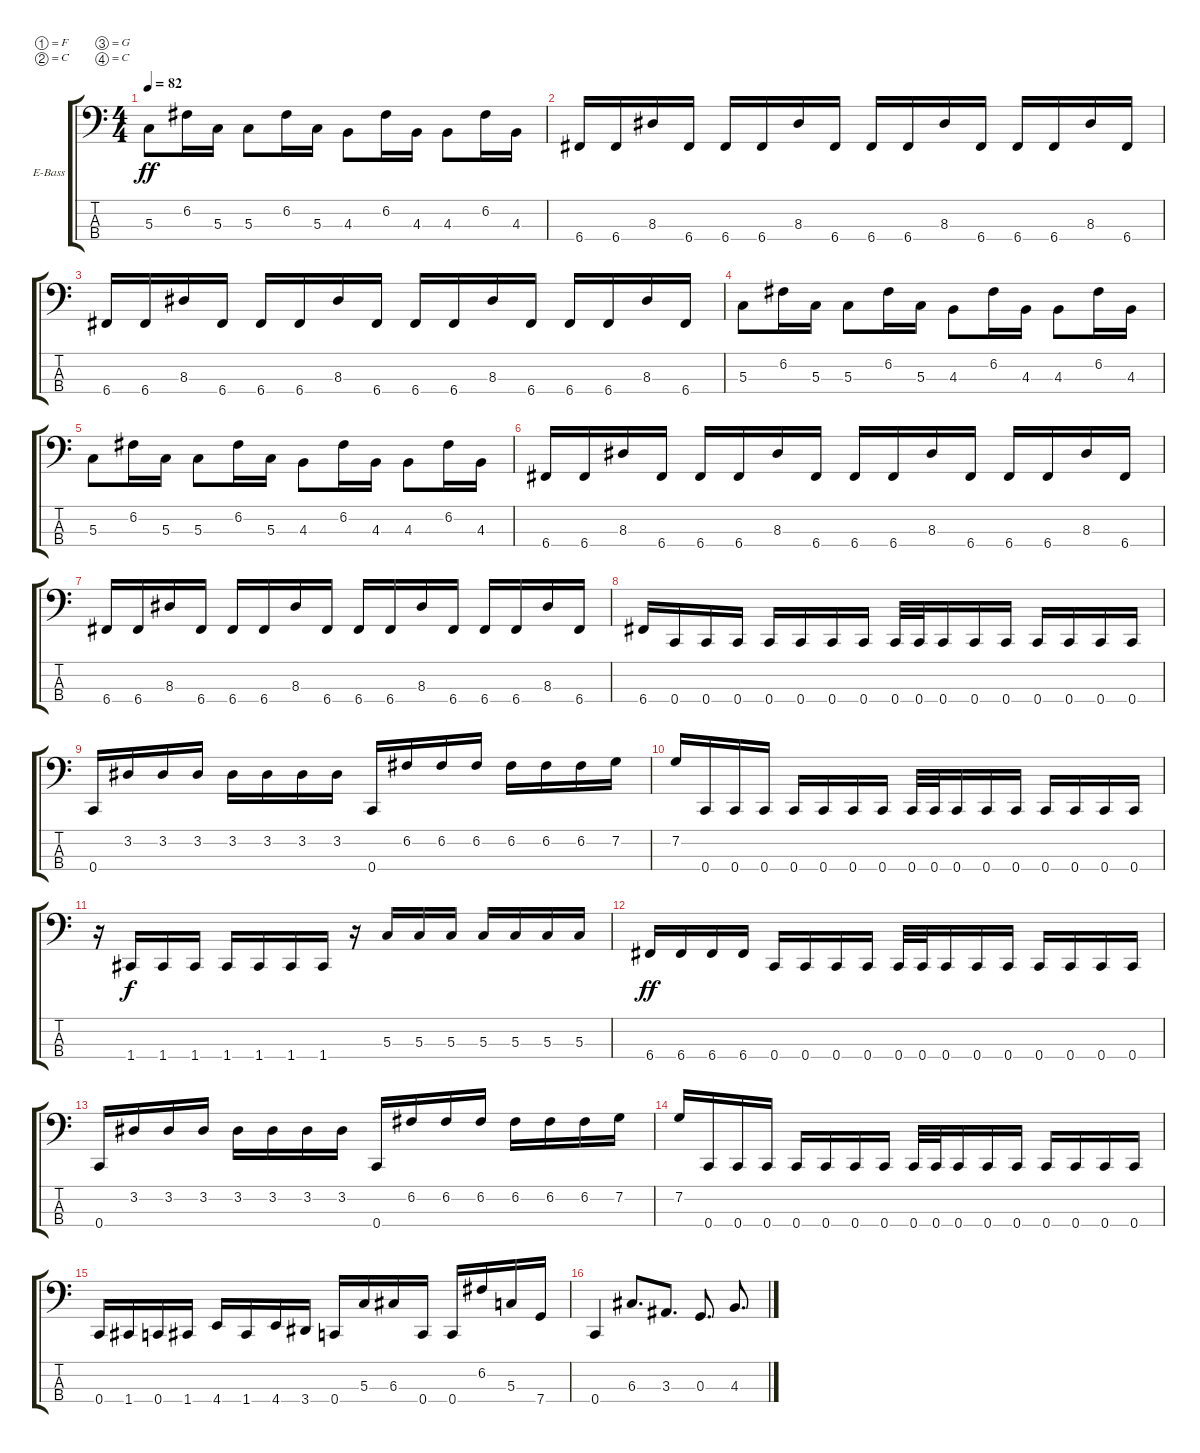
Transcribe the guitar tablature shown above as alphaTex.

\bracketExtendMode groupsimilarinstruments
\firstSystemTrackNameOrientation horizontal
\otherSystemsTrackNameOrientation horizontal
\track ("Kristian - Bass" "E-Bass") {instrument electricbassfinger}
\staff {score tabs}
\tuning (F2 C2 G1 C1)
\ts (4 4)
\tempo 82
\clef f4
\ks c
5.3.8{dy ff} 6.2.16 5.3.16 5.3.8 6.2.16 5.3.16 4.3.8 6.2.16 4.3.16 4.3.8 6.2.16 4.3.16 |
6.4.16 6.4.16 8.3.16 6.4.16 6.4.16 6.4.16 8.3.16 6.4.16 6.4.16 6.4.16 8.3.16 6.4.16 6.4.16 6.4.16 8.3.16 6.4.16 |
6.4.16 6.4.16 8.3.16 6.4.16 6.4.16 6.4.16 8.3.16 6.4.16 6.4.16 6.4.16 8.3.16 6.4.16 6.4.16 6.4.16 8.3.16 6.4.16 |
5.3.8 6.2.16 5.3.16 5.3.8 6.2.16 5.3.16 4.3.8 6.2.16 4.3.16 4.3.8 6.2.16 4.3.16 |
5.3.8 6.2.16 5.3.16 5.3.8 6.2.16 5.3.16 4.3.8 6.2.16 4.3.16 4.3.8 6.2.16 4.3.16 |
6.4.16 6.4.16 8.3.16 6.4.16 6.4.16 6.4.16 8.3.16 6.4.16 6.4.16 6.4.16 8.3.16 6.4.16 6.4.16 6.4.16 8.3.16 6.4.16 |
6.4.16 6.4.16 8.3.16 6.4.16 6.4.16 6.4.16 8.3.16 6.4.16 6.4.16 6.4.16 8.3.16 6.4.16 6.4.16 6.4.16 8.3.16 6.4.16 |
6.4.16 0.4.16 0.4.16 0.4.16 0.4.16 0.4.16 0.4.16 0.4.16 0.4.32 0.4.32 0.4.16 0.4.16 0.4.16 0.4.16 0.4.16 0.4.16 0.4.16 |
0.4.16 3.2.16 3.2.16 3.2.16 3.2.16 3.2.16 3.2.16 3.2.16 0.4.16 6.2.16 6.2.16 6.2.16 6.2.16 6.2.16 6.2.16 7.2.16 |
7.2.16 0.4.16 0.4.16 0.4.16 0.4.16 0.4.16 0.4.16 0.4.16 0.4.32 0.4.32 0.4.16 0.4.16 0.4.16 0.4.16 0.4.16 0.4.16 0.4.16 |
r.16 1.4.16{dy f} 1.4.16 1.4.16 1.4.16 1.4.16 1.4.16 1.4.16 r.16 5.3.16 5.3.16 5.3.16 5.3.16 5.3.16 5.3.16 5.3.16 |
6.4.16{dy ff} 6.4.16 6.4.16 6.4.16 0.4.16 0.4.16 0.4.16 0.4.16 0.4.32 0.4.32 0.4.16 0.4.16 0.4.16 0.4.16 0.4.16 0.4.16 0.4.16 |
0.4.16 3.2.16 3.2.16 3.2.16 3.2.16 3.2.16 3.2.16 3.2.16 0.4.16 6.2.16 6.2.16 6.2.16 6.2.16 6.2.16 6.2.16 7.2.16 |
7.2.16 0.4.16 0.4.16 0.4.16 0.4.16 0.4.16 0.4.16 0.4.16 0.4.32 0.4.32 0.4.16 0.4.16 0.4.16 0.4.16 0.4.16 0.4.16 0.4.16 |
0.4.16 1.4.16 0.4.16 1.4.16 4.4.16 1.4.16 4.4.16 3.4.16 0.4.16 5.3.16 6.3.16 0.4.16 0.4.16 6.2.16 5.3.16 7.4.16 |
0.4.4 6.3.8{d} 3.3.8{d} 0.3.8{d} 4.3.8{d}
